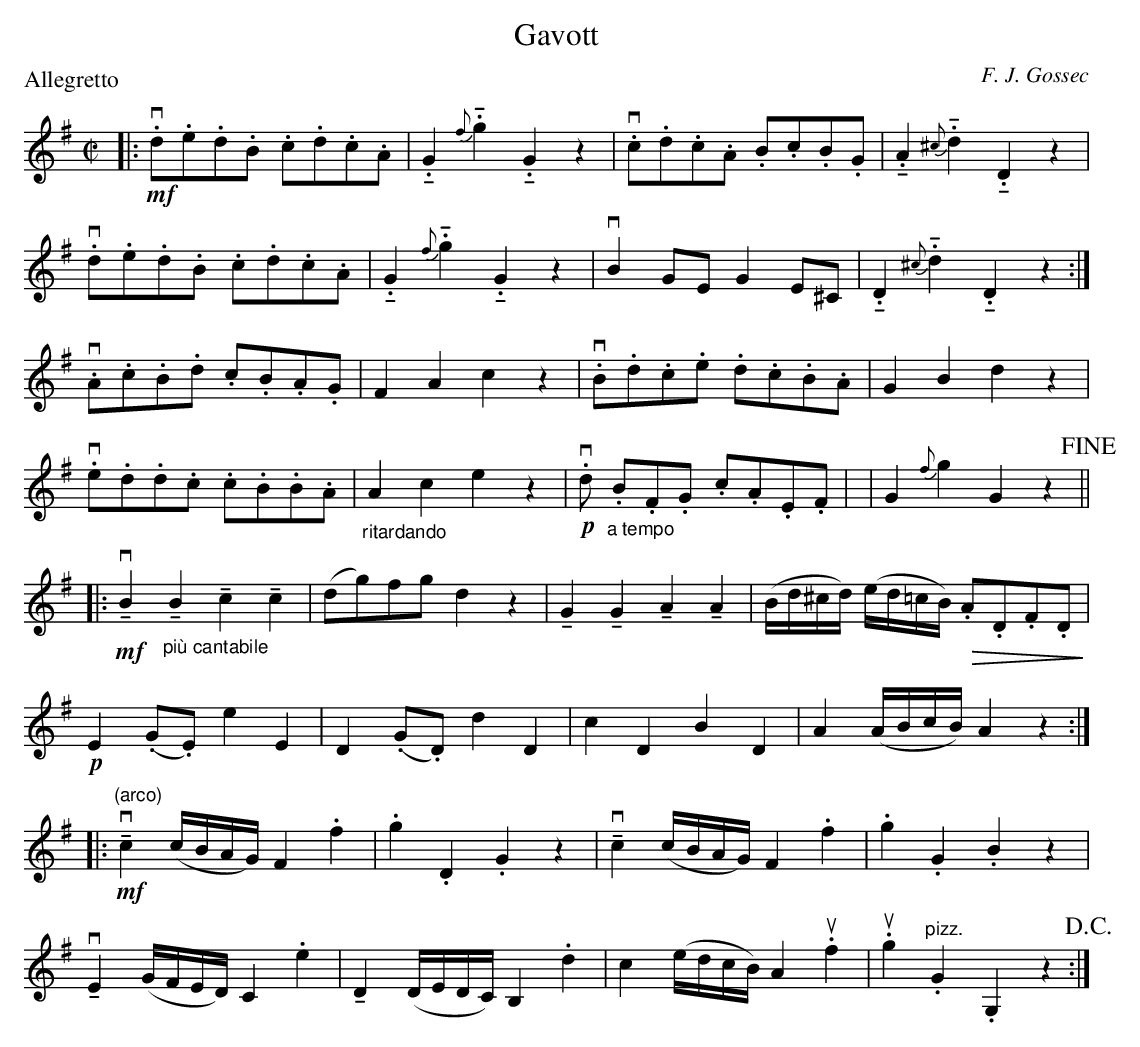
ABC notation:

X:1
T: Gavott
C: F. J. Gossec
P: Allegretto
M: C|
L: 1/8
K: G
|: +mf+ v.d.e.d.B .c.d.c.A | .!tenuto!G2{f}.!tenuto!g2.!tenuto!G2z2 | v.c.d.c.A .B.c.B.G | .!tenuto!A2{^c}.!tenuto!d2.!tenuto!D2z2 |
v.d.e.d.B .c.d.c.A | .!tenuto!G2{f}.!tenuto!g2.!tenuto!G2z2 | vB2GEG2E^C | .!tenuto!D2{^c}.!tenuto!d2.!tenuto!D2z2 :|
v.A.c.B.d .c.B.A.G | F2A2c2z2 | v.B.d.c.e .d.c.B.A | G2B2d2z2 |
v.e.d.d.c .c.B.B.A | "_ritardando" A2c2e2z2 | +p+ v.d "_a tempo" .B.F.G .c.A.E.F | | G2{f}g2G2z2 !fine! ||
|: +mf+ v!tenuto!B2!tenuto! "_più cantabile" B2!tenuto!c2!tenuto!c2 | (dg)fgd2z2 | !tenuto!G2!tenuto!G2!tenuto!A2!tenuto!A2 | (B/d/^c/d/) (e/d/=c/B/) !diminuendo(!.A.D.F.D!diminuendo)! |
+p+ E2(.G.E)e2E2 | D2(.G.D)d2D2 | c2D2B2D2 | A2(A/B/c/B/)A2z2 :|
|: +mf+ v!tenuto!"(arco)"c2(c/B/A/G/)F2.f2 | .g2.D2.G2z2 | v!tenuto!c2(c/B/A/G/)F2.f2 | .g2.G2.B2z2 |
v!tenuto!E2(G/F/E/D/)C2.e2 | !tenuto!D2(D/E/D/C/)B,2.d2 | c2(e/d/c/B/)A2u.f2 | u.g2"pizz.".G2.G,2z2 !D.C.! :|
